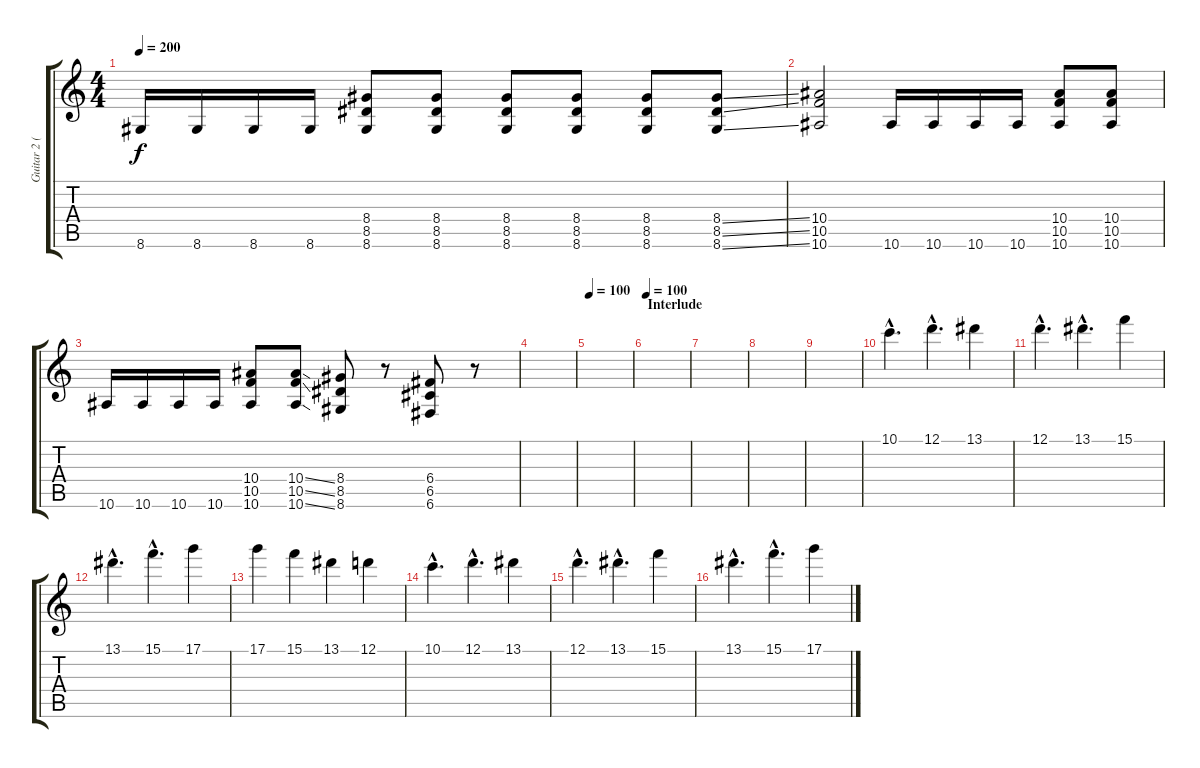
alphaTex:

\track ("Guitar 2 (Solo Guitar)" "Guitar 2 (") {instrument overdrivenguitar}
\staff {score tabs}
\tuning (D4 A3 F3 C3 G2 C2) {hide}
\ts (4 4)
\tempo 200
\clef g2
\ks c
8.6.16{dy f} 8.6.16 8.6.16 8.6.16 (8.4 8.5 8.6).8 (8.4 8.5 8.6).8 (8.4 8.5 8.6).8 (8.4 8.5 8.6).8 (8.4 8.5 8.6).8 (8.4{ss} 8.5{ss} 8.6{ss}).8 |
(10.4 10.5 10.6).2 10.6.16 10.6.16 10.6.16 10.6.16 (10.4 10.5 10.6).8 (10.4 10.5 10.6).8 |
10.6.16 10.6.16 10.6.16 10.6.16 (10.4 10.5 10.6).8 (10.4{ss} 10.5{ss} 10.6{ss}).8 (8.4 8.5 8.6).8 r.8 (6.4 6.5 6.6).8 r.8 |
|
\tempo 100
|
\section ("" "Interlude")
\tempo 100
|
|
|
|
10.1{hac}.4{d} 12.1{hac}.4{d} 13.1.4 |
12.1{hac}.4{d} 13.1{hac}.4{d} 15.1.4 |
13.1{hac}.4{d} 15.1{hac}.4{d} 17.1.4 |
17.1.4 15.1.4 13.1.4 12.1.4 |
10.1{hac}.4{d} 12.1{hac}.4{d} 13.1.4 |
12.1{hac}.4{d} 13.1{hac}.4{d} 15.1.4 |
13.1{hac}.4{d} 15.1{hac}.4{d} 17.1.4
